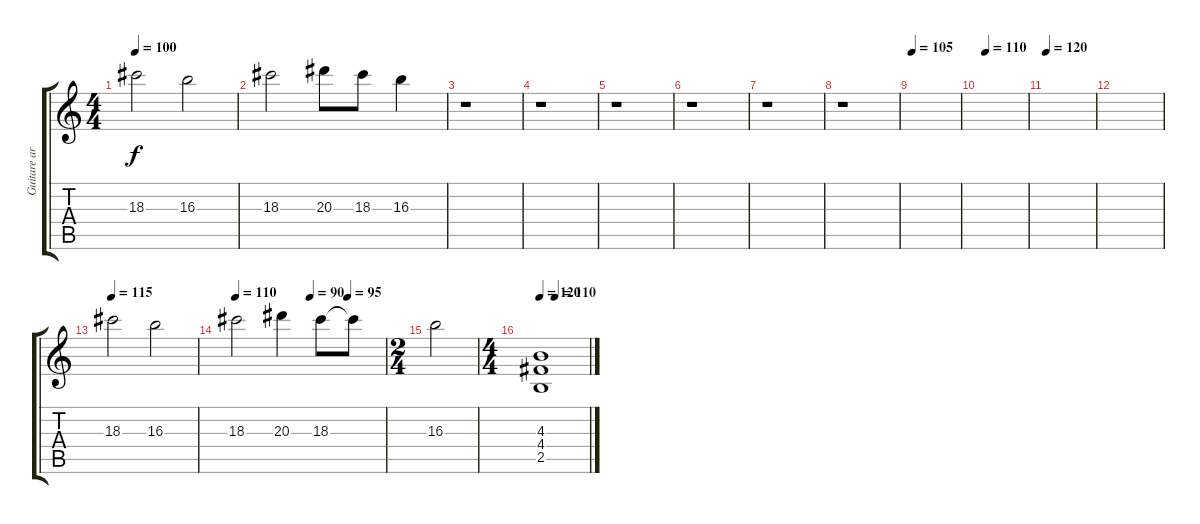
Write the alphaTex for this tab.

\track ("Guitare arpège" "Guitare ar") {instrument overdrivenguitar}
\staff {score tabs}
\tuning (E4 B3 G3 D3 A2 E2) {hide}
\ts (4 4)
\tempo 100
\clef g2
\ks c
18.3.2{dy f} 16.3.2 |
18.3.2 20.3.8 18.3.8 16.3.4 |
r.1 |
r.1 |
r.1 |
r.1 |
r.1 |
r.1 |
\tempo 105
|
\tempo (110 0.125)
|
\tempo 120
|
|
\tempo 115
18.3.2 16.3.2 |
\tempo 110
\tempo (90 0.5)
\tempo (95 0.75)
18.3.2 20.3.4 18.3.8 18.3{t}.8 |
\ts (2 4)
16.3.2 |
\ts (4 4)
\tempo 120
\tempo (110 0.3125)
(4.3 4.4 2.5).1{instrument overdrivenguitar}
